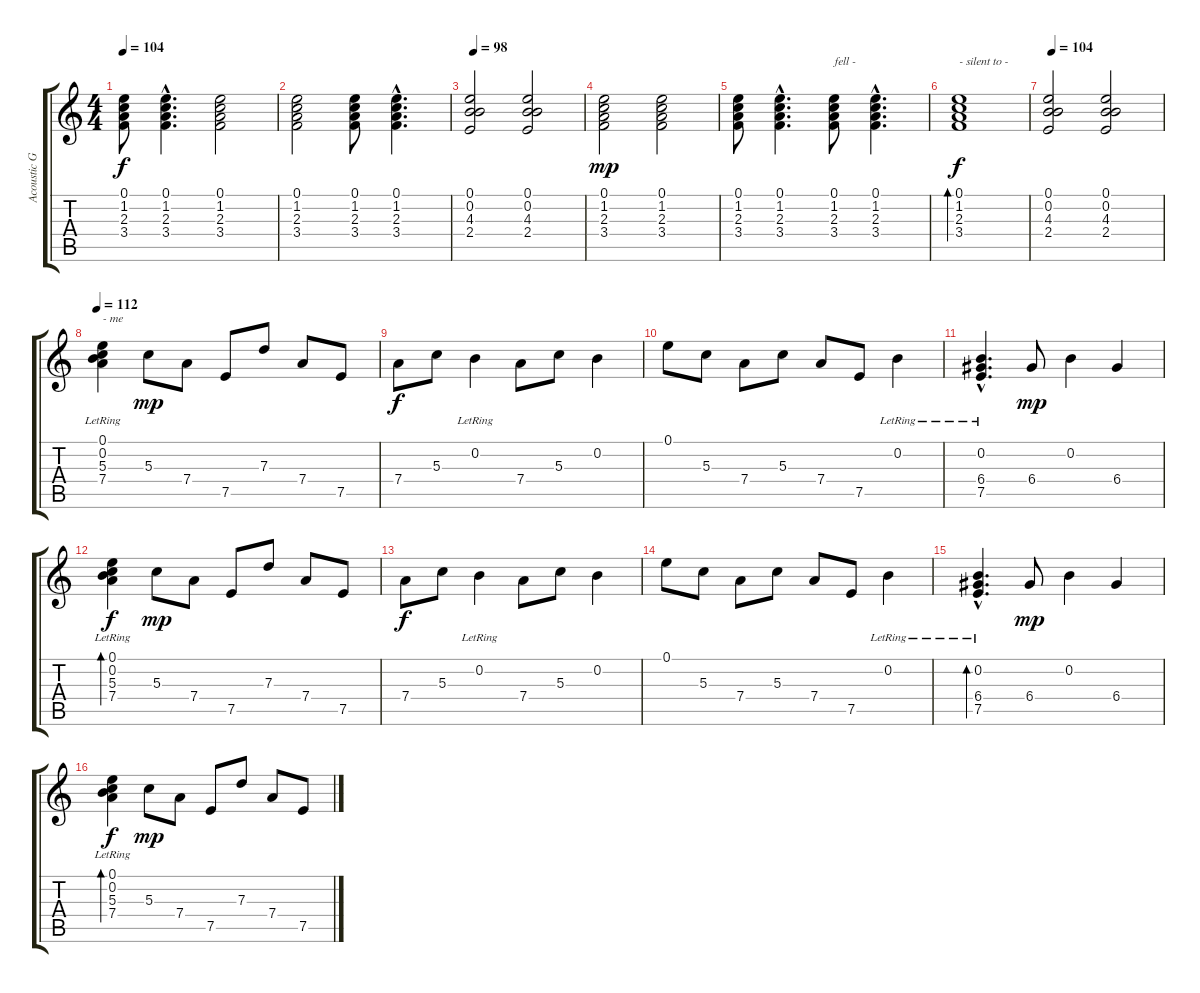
\track ("Acoustic Guitar 1" "Acoustic G") {instrument acousticguitarnylon}
\staff {score tabs}
\tuning (E4 B3 G3 D3 A2 E2) {hide}
\ts (4 4)
\tempo 104
\clef g2
\ks c
(0.1 1.2 2.3 3.4).8{dy f} (0.1{hac} 1.2{hac} 2.3{hac} 3.4{hac}).4{d} (0.1 1.2 2.3 3.4).2 |
(0.1 1.2 2.3 3.4).2 (0.1 1.2 2.3 3.4).8 (0.1{hac} 1.2{hac} 2.3{hac} 3.4{hac}).4{d} |
\tempo 98
(0.1 0.2 4.3 2.4).2 (0.1 0.2 4.3 2.4).2 |
(0.1 1.2 2.3 3.4).2{dy mp} (0.1 1.2 2.3 3.4).2 |
(0.1 1.2 2.3 3.4).8 (0.1{hac} 1.2{hac} 2.3{hac} 3.4{hac}).4{d} (0.1 1.2 2.3 3.4).8{txt "fell -"} (0.1{hac} 1.2{hac} 2.3{hac} 3.4{hac}).4{d} |
(0.1 1.2 2.3 3.4).1{bd 240 txt "- silent to -" dy f} |
\tempo 104
(0.1 0.2 4.3 2.4).2 (0.1 0.2 4.3 2.4).2 |
\tempo 112
(0.1{lr} 0.2{lr} 5.3{lr} 7.4{lr}).4{txt "- me"} 5.3.8{dy mp} 7.4.8 7.5.8 7.3.8 7.4.8 7.5.8 |
7.4.8{dy f} 5.3.8 0.2{lr}.4 7.4.8 5.3.8 0.2.4 |
0.1.8 5.3.8 7.4.8 5.3.8 7.4.8 7.5.8 0.2{lr}.4 |
(0.2{hac lr} 6.4{hac lr} 7.5{hac lr}).4{d} 6.4.8{dy mp} 0.2.4 6.4.4 |
(0.1{lr} 0.2{lr} 5.3{lr} 7.4{lr}).4{bd 120 dy f} 5.3.8{dy mp} 7.4.8 7.5.8 7.3.8 7.4.8 7.5.8 |
7.4.8{dy f} 5.3.8 0.2{lr}.4 7.4.8 5.3.8 0.2.4 |
0.1.8 5.3.8 7.4.8 5.3.8 7.4.8 7.5.8 0.2{lr}.4 |
(0.2{hac lr} 6.4{hac lr} 7.5{hac lr}).4{d bd 120} 6.4.8{dy mp} 0.2.4 6.4.4 |
(0.1{lr} 0.2{lr} 5.3{lr} 7.4{lr}).4{bd 120 dy f} 5.3.8{dy mp} 7.4.8 7.5.8 7.3.8 7.4.8 7.5.8
